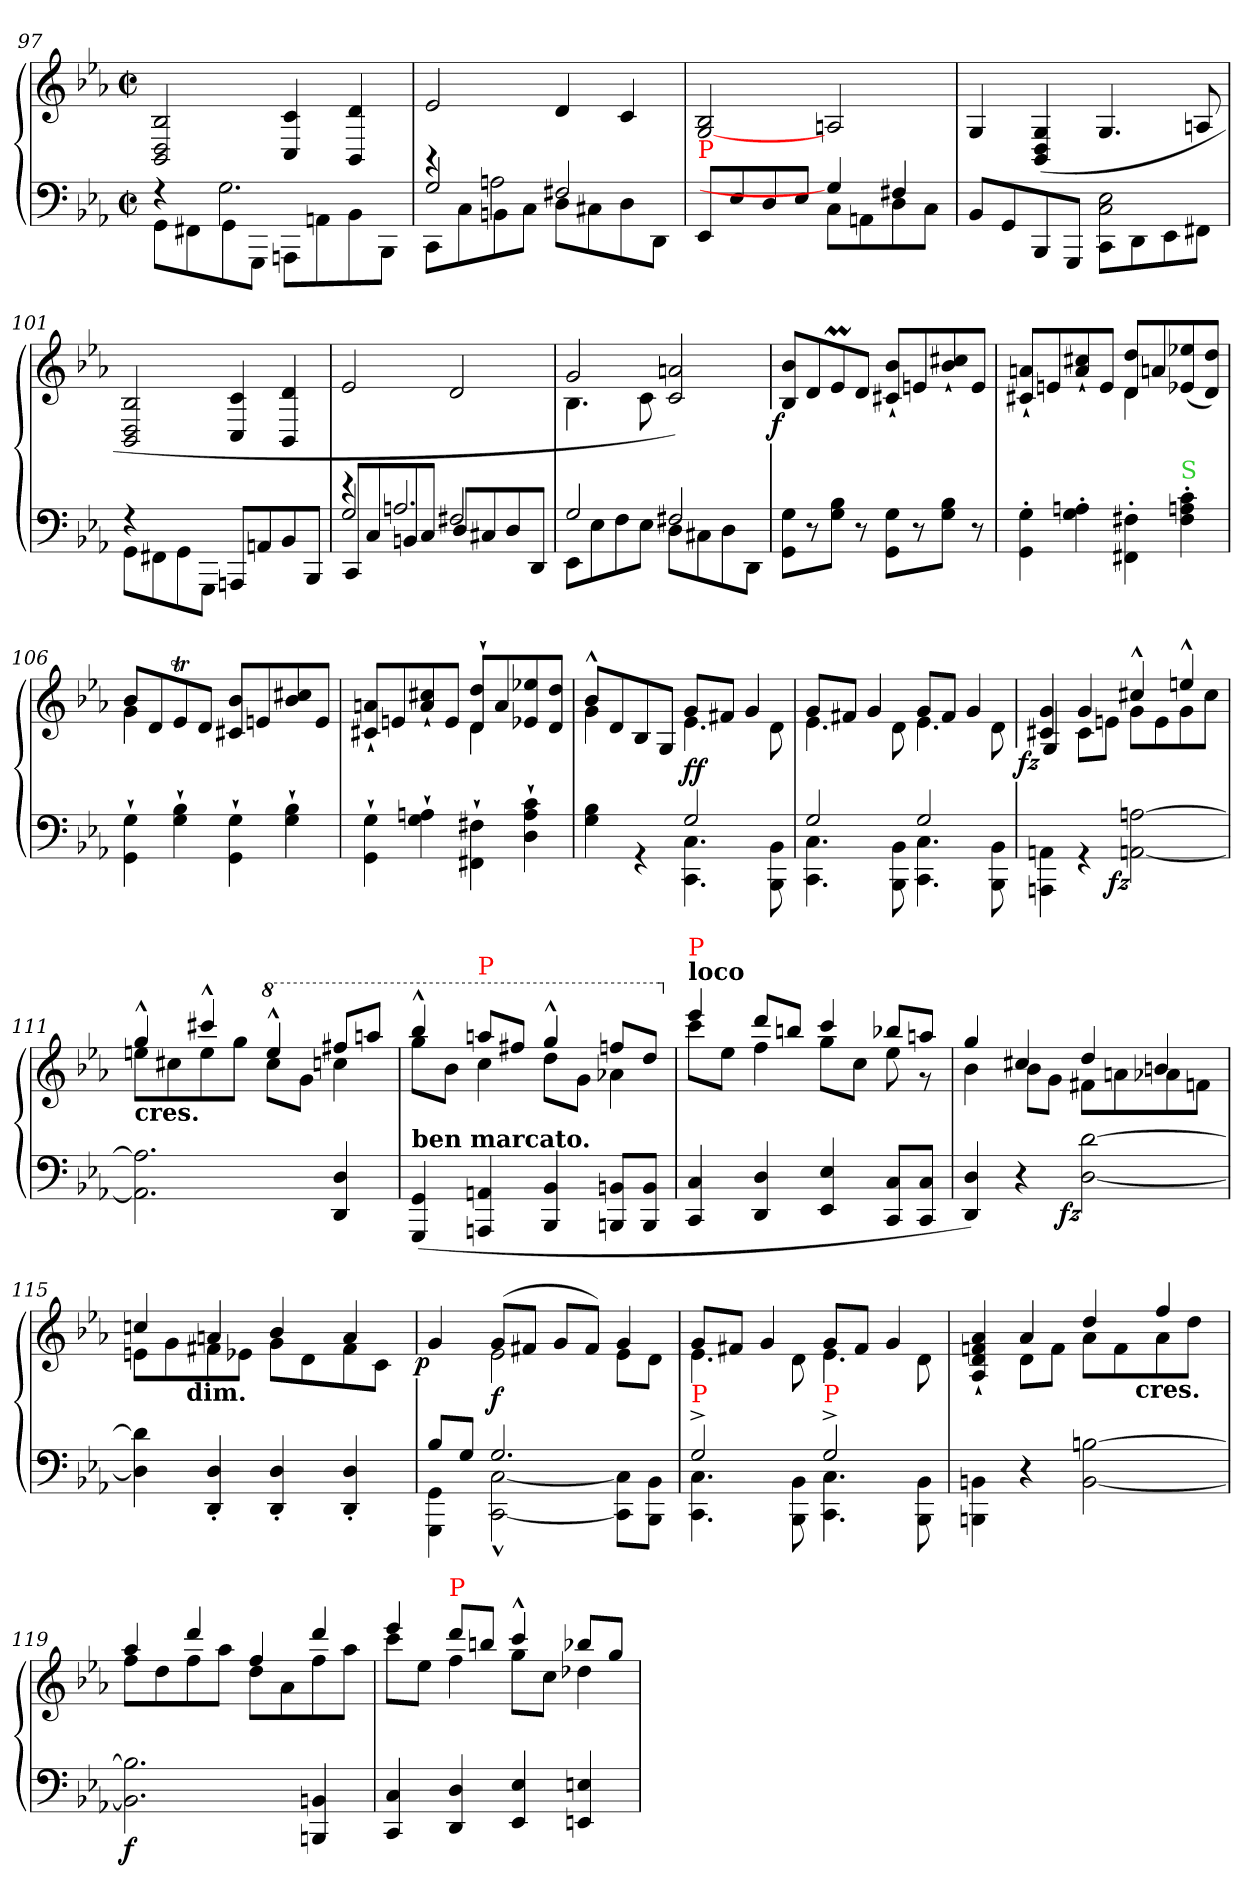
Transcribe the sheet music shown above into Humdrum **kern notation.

**kern	**kern	**dynam
*part1	*part1	*part1
*staff2	*staff1	*staff1/2
*clefF4	*clefG2	*
*k[b-e-a-]	*k[b-e-a-]	*
*c:	*c:	*
*M2/2	*M2/2	*
*met(c|)	*met(c|)	*
=97	=97	=97
*^	*	*
4rF	8GGL	2B-/ 2D/ 2BB-/	.
.	8FF#X	.	.
2.G\	8GG	.	.
.	8GGGJ	.	.
.	8AAAnL	4c/ 4C/	.
.	8AAn	.	.
.	8BB-	4d/ 4BB-/	.
.	8BBB-J	.	.
=98	=98	=98	=98
*	*^	*	*
2G	4re	8CC\L	2e-	.
.	.	8C\	.	.
.	2An	8BBn\	.	.
.	.	8C\J	.	.
2F#X	.	8D\L	4d	.
.	.	8C#X\	.	.
.	4ryy	8D\	4c	.
.	.	8DD\J	.	.
=99	=99	=99	=99	=99
!LO:TX:a:color=red:t=P	!	!	!	!
*	*v	*v	*	*
2ryy	8EE-L	2B-/ [2G/	.
.	8E-	.	.
.	8D	.	.
.	8E-J	.	.
4G]	8CL	2An/	.
.	8AAn	.	.
4F#X	8D	.	.
.	8CJ	.	.
=100	=100	=100	=100
2ryy	8BB-L	4G/	.
.	8GG	.	.
.	8BBB-	(>4G/ 4D/ 4BB-/	.
.	8GGGJ	.	.
2E-\ 2C\	8CCL	4.G/	.
.	8DD	.	.
.	8EE-	.	.
.	8FF#XJ	8An/	.
=101	=101	=101	=101
4rF	8GGL	2B-/ 2D/ 2BB-/	.
.	8FF#X	.	.
2.ryy	8GG	.	.
.	8GGGJ	.	.
.	8AAAnL	4c/ 4C/	.
.	8AAn	.	.
.	8BB-	4d/ 4BB-/	.
.	8BBB-J	.	.
=102	=102	=102	=102
*	*^	*	*
4re	2G/	8CCL	2e-	.
.	.	8C	.	.
2.An	.	8BBn	.	.
.	.	8CJ	.	.
.	2F#X/	8DL	2d	.
.	.	8C#X	.	.
.	.	8D	.	.
.	.	8DDJ	.	.
*	*v	*v	*	*
=103	=103	=103	=103
*	*	*^	*
2G	8EE-L	2g	4.B-	.
.	8E-	.	.	.
.	8F	.	.	.
.	8E-J	.	8c	.
2F#X	8DL	2an 2c)	2ryy	.
.	8C#X	.	.	.
.	8D	.	.	.
.	8DDJ	.	.	.
*	*	*v	*v	*
=104	=104	=104	=104
!	!	!	!LO:DY:b:rj
*v	*v	*	*
8G 8GGL	8b- 8B-L	f
8r	8d	.
8B- 8GJ	8e-M	.
8r	8dJ	.
8G 8GGL	8b-` 8c#X`L	.
8r	8en	.
8B- 8GJ	8cc#X` 8b-`	.
8r	8eJ	.
=105	=105	=105
*	*^	*
4G'\ 4GG'\	8an` 8c#X`L	2ryy	.
.	8en	.	.
4An' 4G'	8cc#X` 8a`	.	.
.	8eJ	.	.
4F#X'\ 4FF#X'\	8dd 8dL	4d	.
.	8an	.	.
!LO:TX:a:color=limegreen:t=S	!	!	!
4c' 4An' 4F#'	(8ee-X 8e-X	4ryy	.
.	8dd 8dJ)	.	.
=106	=106	=106	=106
4G`\ 4GG`\	8b-L	4g	.
.	8d	.	.
4B-` 4G`	8e-T	2.ryy	.
.	8dJ	.	.
4G`\ 4GG`\	8b- 8c#XL	.	.
.	8en	.	.
4B-` 4G`	8cc#X 8b-	.	.
.	8eJ	.	.
=107	=107	=107	=107
4G`\ 4GG`\	8an` 8c#X`L	2ryy	.
.	8en	.	.
4An` 4G`	8cc#X` 8a`	.	.
.	8eJ	.	.
4F#X`\ 4FF#X`\	8dd`< 8d`<L	4d	.
.	8a	.	.
4c` 4A` 4D`	8ee-X 8e-X	4ryy	.
.	8dd 8dJ	.	.
=108	=108	=108	=108
*^	*	*	*
2ryy	4B- 4G	8b-^^L	4g	.
.	.	8d	.	.
.	4rGG	8B-/	4ryy	.
.	.	8G/J	.	.
!	!	!	!	!LO:DY:b
!	!	!	!	!LO:DY:n=1:b
2G	4.C 4.CC	8gL	4.e-	f f
.	.	8f#XJ	.	.
.	.	4g	.	.
.	8BB- 8BBB-	.	8d	.
=109	=109	=109	=109	=109
2G	4.C 4.CC	8gL	4.e-	.
.	.	8f#XJ	.	.
.	.	4g	.	.
.	8BB- 8BBB-	.	8d	.
2G	4.C 4.CC	8gL	4.e-	.
.	.	8f#J	.	.
.	.	4g	.	.
.	8BB- 8BBB-	.	8d	.
=110	=110	=110	=110	=110
!	!	!	!	!LO:DY:b:rj
*v	*v	*	*	*
4AAn\ 4AAAn\	4g 4c#X	4G/	fz
4rGG	4g	8c#L	.
.	.	8enJ	.
!	!	!	!LO:DY:b=2:rj
[2An [2AAn	4cc#X^^	8gL	fz
.	.	8e	.
.	4een^^	8g	.
.	.	8cc#J	.
=111	=111	=111	=111
!	!LO:TX:b:B:t=cres.	!	!
2.A] 2.AA]	4gg^^	8eenL	.
.	.	8cc#X	.
.	4ccc#X^^	8ee	.
.	.	8ggJ	.
*	*8va	*	*
.	4eee^^	8ccc#L	.
.	.	8ggJ	.
4D 4DD	8fff#XL	4cccn	.
.	8aaanJ	.	.
=112	=112	=112	=112
!LO:TX:a:B:t=ben marcato.	!	!	!
(4GG 4GGG	4bbb-^^	8gggL	.
.	.	8bb-J	.
!	!LO:TX:a:color=red:t=P	!	!
4AAn 4AAAn	8aaanL	4ccc	.
.	8fff#XJ	.	.
4BB- 4BBB-	4ggg^^	8dddL	.
.	.	8ggJ	.
8BBn 8BBBnL	8fffnL	4aa-X	.
8BB 8BBBJ	8dddJ	.	.
=113	=113	=113	=113
*	*X8va	*	*
!	!LO:TX:a:B:t=loco	!	!
!	!LO:TX:a:color=red:t=P	!	!
4C 4CC	4eee-	8cccL	.
.	.	8ee-J	.
4D 4DD	8dddL	4ff	.
.	8bbnJ	.	.
4E- 4EE-	4ccc	8ggL	.
.	.	8ccJ	.
8C 8CCL	8bb-XL	8ee-	.
8C 8CCJ	8aanJ	8rg	.
=114	=114	=114	=114
4D 4DD)	4gg	4b-	.
4r	4cc#X	8b-L	.
.	.	8gJ	.
!	!	!	!LO:DY:b=2:rj
[2d [2D	4dd	8f#XL	fz
.	.	8an	.
.	4bn	8a-X	.
.	.	8fnJ	.
=115	=115	=115	=115
*	*	*^	*
4d] 4D]	4ccn	8enL	8.ryy	.
.	.	8g	.	.
!	!	!	!LO:TX:b:B:t=dim.	!
.	.	.	2ryy	.
4D' 4DD'	4an	8f#X	.	.
.	.	8e-XJ	.	.
4D' 4DD'	4b-	8gL	.	.
.	.	8d	.	.
.	.	.	4ryy	.
4D' 4DD'	4a	8f#	.	.
.	.	8cJ	.	.
.	.	.	16ryy	.
=116	=116	=116	=116	=116
*^	*	*	*	*
!	!	!	!	!	!LO:DY:b:rj
*	*	*	*v	*v	*
8B-L	4GG 4GGG	4g	4ryy	p
8GJ	.	.	.	.
!	!	!	!	!LO:DY:b
2.G	[2C^^ [2CC^^	(<8gL	2e-	f
.	.	8f#XJ	.	.
.	.	8gL	.	.
.	.	8f#J)	.	.
.	8C] 8CC]L	4g	8e-L	.
.	8BB- 8BBB-J	.	8dJ	.
=117	=117	=117	=117	=117
!LO:TX:a:color=red:t=P	!	!	!	!
2G^	4.C 4.CC	8gL	4.e-	.
.	.	8f#XJ	.	.
.	.	4g	.	.
.	8BB- 8BBB-	.	8d	.
!LO:TX:a:color=red:t=P	!	!	!	!
2G^	4.C 4.CC	8gL	4.e-	.
.	.	8f#J	.	.
.	.	4g	.	.
.	8BB- 8BBB-	.	8d	.
*v	*v	*	*	*
=118	=118	=118	=118
*	*	*^	*
4BBn\ 4BBBn\	4a-`> 4fn`> 4d`> 4A-`>	4ryy	2ryy	.
4r	4a-	8dL	.	.
.	.	8fJ	.	.
[2Bn [2BB	4dd	8a-L	8.ryy	.
.	.	8f	.	.
!	!	!	!LO:TX:b:B:t=cres.	!
.	.	.	4ryy	.
.	4ff	8a-	.	.
.	.	8ddJ	.	.
.	.	.	16ryy	.
=119	=119	=119	=119	=119
!	!	!	!	!LO:DY:b=2
*	*	*v	*v	*
2.B] 2.BB]	4aa-	8ffL	f
.	.	8dd	.
.	4ddd	8ff	.
.	.	8aa-J	.
.	4ff	8ddL	.
.	.	8a-	.
4BBn 4BBBn	4ddd	8ff	.
.	.	8aa-J	.
=120	=120	=120	=120
!	!	!	!LO:DY:b:rj
!	!	!	!LO:DY:n=1:b
4C 4CC	4eee-	8cccL	fz fz
.	.	8ee-J	.
!	!LO:TX:a:color=red:t=P	!	!
4D 4DD	8dddL	4ff	.
.	8bbnJ	.	.
4E- 4EE-	4ccc^^	8ggL	.
.	.	8ccJ	.
4En 4EEn	8bb-XL	4dd-X	.
.	8ggJ	.	.
*	*v	*v	*
=	=	=
*-	*-	*-
